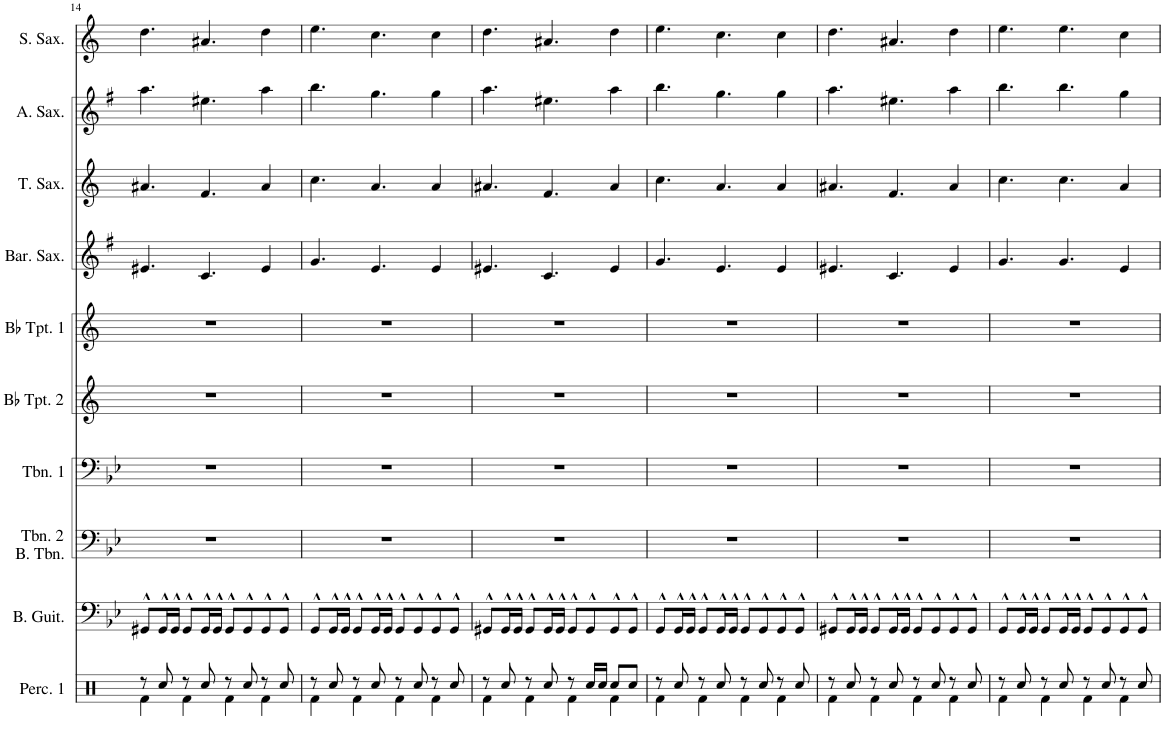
**kern	**kern	**kern	**kern	**kern	**kern	**kern	**kern	**kern	**kern
*part10	*part9	*part8	*part7	*part6	*part5	*part4	*part3	*part2	*part1
*staff10	*staff9	*staff8	*staff7	*staff6	*staff5	*staff4	*staff3	*staff2	*staff1
*I"Percussion 1	*I"Bass Guitar	*I"Trombone 2 Bass Trombone	*I"Trombone 1	*I"Bb Trumpet 2	*I"Bb Trumpet 1	*I"Baritone Saxophone	*I"Tenor Saxophone	*I"Alto Saxophone	*I"Soprano Saxophone
*I'Perc. 1	*I'B. Guit.	*I'Tbn. 2 B. Tbn.	*I'Tbn. 1	*I'Bb Tpt. 2	*I'Bb Tpt. 1	*I'Bar. Sax.	*I'T. Sax.	*I'A. Sax.	*I'S. Sax.
!!LO:PB:g=z
*clefX	*clefF4	*clefF4	*clefF4	*clefG2	*clefG2	*clefG2	*clefG2	*clefG2	*clefG2
*	*Trd7c12	*	*	*Trd1c2	*Trd1c2	*Trd12c21	*Trd8c14	*Trd5c9	*Trd1c2
*k[]	*k[b-e-]	*k[b-e-]	*k[b-e-]	*k[]	*k[]	*k[f#]	*k[]	*k[f#]	*k[]
*M4/4	*M4/4	*M4/4	*M4/4	*M4/4	*M4/4	*M4/4	*M4/4	*M4/4	*M4/4
=14	=14	=14	=14	=14	=14	=14	=14	=14	=14
*^	*	*	*	*	*	*	*	*	*
8r	4Rf\	8GG#X^^/L	1r	1r	1r	1r	4.e#X/	4.a#X/	4.aa\	4.dd\
8Rcc/	.	16GG#^^/L	.	.	.	.	.	.	.	.
.	.	16GG#^^/JJ	.	.	.	.	.	.	.	.
8r	4Rf\	8GG#^^/L	.	.	.	.	.	.	.	.
8Rcc/	.	16GG#^^/L	.	.	.	.	4.c/	4.f/	4.ee#X\	4.a#X/
.	.	16GG#^^/JJ	.	.	.	.	.	.	.	.
8r	4Rf\	8GG#^^/L	.	.	.	.	.	.	.	.
8Rcc/	.	8GG#^^/	.	.	.	.	.	.	.	.
8r	4Rf\	8GG#^^/	.	.	.	.	4e#/	4a#/	4aa\	4dd\
8Rcc/	.	8GG#^^/J	.	.	.	.	.	.	.	.
=15	=15	=15	=15	=15	=15	=15	=15	=15	=15	=15
8r	4Rf\	8GG^^/L	1r	1r	1r	1r	4.g/	4.cc\	4.bb\	4.ee\
8Rcc/	.	16GG^^/L	.	.	.	.	.	.	.	.
.	.	16GG^^/JJ	.	.	.	.	.	.	.	.
8r	4Rf\	8GG^^/L	.	.	.	.	.	.	.	.
8Rcc/	.	16GG^^/L	.	.	.	.	4.e/	4.a/	4.gg\	4.cc\
.	.	16GG^^/JJ	.	.	.	.	.	.	.	.
8r	4Rf\	8GG^^/L	.	.	.	.	.	.	.	.
8Rcc/	.	8GG^^/	.	.	.	.	.	.	.	.
8r	4Rf\	8GG^^/	.	.	.	.	4e/	4a/	4gg\	4cc\
8Rcc/	.	8GG^^/J	.	.	.	.	.	.	.	.
=16	=16	=16	=16	=16	=16	=16	=16	=16	=16	=16
8r	4Rf\	8GG#X^^/L	1r	1r	1r	1r	4.e#X/	4.a#X/	4.aa\	4.dd\
8Rcc/	.	16GG#^^/L	.	.	.	.	.	.	.	.
.	.	16GG#^^/JJ	.	.	.	.	.	.	.	.
8r	4Rf\	8GG#^^/L	.	.	.	.	.	.	.	.
8Rcc/	.	16GG#^^/L	.	.	.	.	4.c/	4.f/	4.ee#X\	4.a#X/
.	.	16GG#^^/JJ	.	.	.	.	.	.	.	.
8r	4Rf\	8GG#^^/L	.	.	.	.	.	.	.	.
16Rcc/LL	.	8GG#^^/	.	.	.	.	.	.	.	.
16Rcc/JJ	.	.	.	.	.	.	.	.	.	.
8Rcc/L	4Rf\	8GG#^^/	.	.	.	.	4e#/	4a#/	4aa\	4dd\
8Rcc/J	.	8GG#^^/J	.	.	.	.	.	.	.	.
=17	=17	=17	=17	=17	=17	=17	=17	=17	=17	=17
8r	4Rf\	8GG^^/L	1r	1r	1r	1r	4.g/	4.cc\	4.bb\	4.ee\
8Rcc/	.	16GG^^/L	.	.	.	.	.	.	.	.
.	.	16GG^^/JJ	.	.	.	.	.	.	.	.
8r	4Rf\	8GG^^/L	.	.	.	.	.	.	.	.
8Rcc/	.	16GG^^/L	.	.	.	.	4.e/	4.a/	4.gg\	4.cc\
.	.	16GG^^/JJ	.	.	.	.	.	.	.	.
8r	4Rf\	8GG^^/L	.	.	.	.	.	.	.	.
8Rcc/	.	8GG^^/	.	.	.	.	.	.	.	.
8r	4Rf\	8GG^^/	.	.	.	.	4e/	4a/	4gg\	4cc\
8Rcc/	.	8GG^^/J	.	.	.	.	.	.	.	.
=18	=18	=18	=18	=18	=18	=18	=18	=18	=18	=18
8r	4Rf\	8GG#X^^/L	1r	1r	1r	1r	4.e#X/	4.a#X/	4.aa\	4.dd\
8Rcc/	.	16GG#^^/L	.	.	.	.	.	.	.	.
.	.	16GG#^^/JJ	.	.	.	.	.	.	.	.
8r	4Rf\	8GG#^^/L	.	.	.	.	.	.	.	.
8Rcc/	.	16GG#^^/L	.	.	.	.	4.c/	4.f/	4.ee#X\	4.a#X/
.	.	16GG#^^/JJ	.	.	.	.	.	.	.	.
8r	4Rf\	8GG#^^/L	.	.	.	.	.	.	.	.
8Rcc/	.	8GG#^^/	.	.	.	.	.	.	.	.
8r	4Rf\	8GG#^^/	.	.	.	.	4e#/	4a#/	4aa\	4dd\
8Rcc/	.	8GG#^^/J	.	.	.	.	.	.	.	.
=19	=19	=19	=19	=19	=19	=19	=19	=19	=19	=19
8r	4Rf\	8GG^^/L	1r	1r	1r	1r	4.g/	4.cc\	4.bb\	4.ee\
8Rcc/	.	16GG^^/L	.	.	.	.	.	.	.	.
.	.	16GG^^/JJ	.	.	.	.	.	.	.	.
8r	4Rf\	8GG^^/L	.	.	.	.	.	.	.	.
8Rcc/	.	16GG^^/L	.	.	.	.	4.g/	4.cc\	4.bb\	4.ee\
.	.	16GG^^/JJ	.	.	.	.	.	.	.	.
8r	4Rf\	8GG^^/L	.	.	.	.	.	.	.	.
8Rcc/	.	8GG^^/	.	.	.	.	.	.	.	.
8r	4Rf\	8GG^^/	.	.	.	.	4e/	4a/	4gg\	4cc\
8Rcc/	.	8GG^^/J	.	.	.	.	.	.	.	.
*v	*v	*	*	*	*	*	*	*	*	*
=	=	=	=	=	=	=	=	=	=
*-	*-	*-	*-	*-	*-	*-	*-	*-	*-
